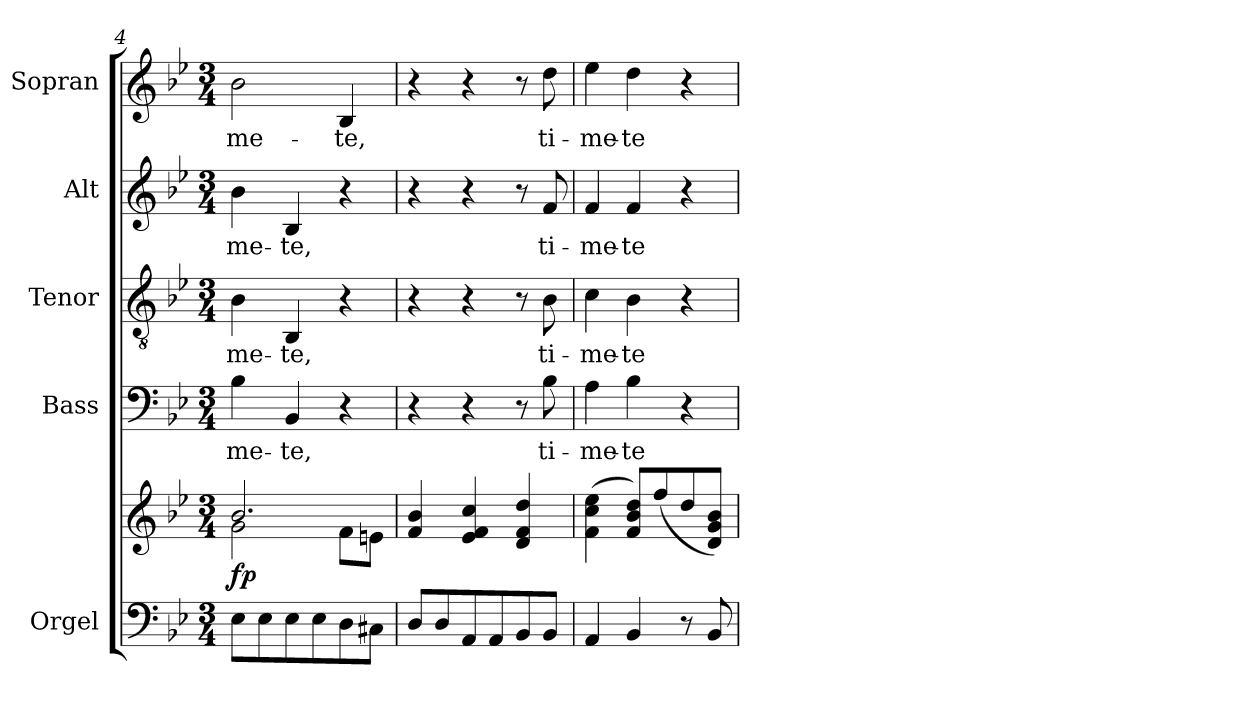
**kern	**kern	**dynam	**kern	**text	**kern	**text	**kern	**text	**kern	**text
*part5	*part5	*part5	*part4	*part4	*part3	*part3	*part2	*part2	*part1	*part1
*staff6	*staff5	*staff5/6	*staff4	*staff4	*staff3	*staff3	*staff2	*staff2	*staff1	*staff1
*I"Orgel	*	*	*I"Bass	*	*I"Tenor	*	*I"Alt	*	*I"Sopran	*
*I'Org.	*	*	*I'B.	*	*I'T.	*	*I'A.	*	*I'S.	*
*clefF4	*clefG2	*	*clefF4	*	*clefGv2	*	*clefG2	*	*clefG2	*
*k[b-e-]	*k[b-e-]	*	*k[b-e-]	*	*k[b-e-]	*	*k[b-e-]	*	*k[b-e-]	*
*B-:	*B-:	*	*B-:	*	*B-:	*	*B-:	*	*B-:	*
*M3/4	*M3/4	*	*M3/4	*	*M3/4	*	*M3/4	*	*M3/4	*
=4	=4	=4	=4	=4	=4	=4	=4	=4	=4	=4
*	*^	*	*	*	*	*	*	*	*	*
!	!	!	!LO:DY:b	!	!LO:LY:b	!	!LO:LY:b	!	!LO:LY:b	!	!LO:LY:b
8E-\L	2.b-/	2g\	fp	4B-\	-me-	4B-\	-me-	4b-\	-me-	2b-\	-me-
8E-\	.	.	.	.	.	.	.	.	.	.	.
!	!	!	!	!	!LO:LY:b	!	!LO:LY:b	!	!LO:LY:b	!	!
8E-\	.	.	.	4BB-/	-te,	4BB-/	-te,	4B-/	-te,	.	.
8E-\	.	.	.	.	.	.	.	.	.	.	.
!	!	!	!	!	!	!	!	!	!	!	!LO:LY:b
8D\	.	8f\L	.	4r	.	4r	.	4r	.	4B-/	-te,
8C#X\J	.	8en\J	.	.	.	.	.	.	.	.	.
*	*v	*v	*	*	*	*	*	*	*	*	*
=5	=5	=5	=5	=5	=5	=5	=5	=5	=5	=5
8D/L	4f/ 4b-/	.	4r	.	4r	.	4r	.	4r	.
8D/	.	.	.	.	.	.	.	.	.	.
8AA/	4e-/ 4f/ 4cc/	.	4r	.	4r	.	4r	.	4r	.
8AA/	.	.	.	.	.	.	.	.	.	.
8BB-/	4d/ 4f/ 4dd/	.	8r	.	8r	.	8r	.	8r	.
!	!	!	!	!LO:LY:b	!	!LO:LY:b	!	!LO:LY:b	!	!LO:LY:b
8BB-/J	.	.	8B-\	ti-	8B-\	ti-	8f/	ti-	8dd\	ti-
!!LO:LB:g=z
=6	=6	=6	=6	=6	=6	=6	=6	=6	=6	=6
!	!	!	!	!LO:LY:b	!	!LO:LY:b	!	!LO:LY:b	!	!LO:LY:b
4AA/	(>4f\ 4cc\ 4ee-\	.	4A\	-me-	4c\	-me-	4f/	-me-	4ee-\	-me-
!	!	!	!	!LO:LY:b	!	!LO:LY:b	!	!LO:LY:b	!	!LO:LY:b
4BB-/	8f/ 8b-/ 8dd/L)	.	4B-\	-te	4B-\	-te	4f/	-te	4dd\	-te
.	(<8ff/	.	.	.	.	.	.	.	.	.
8r	8dd/	.	4r	.	4r	.	4r	.	4r	.
8BB-/	8d/ 8g/ 8b-/J)	.	.	.	.	.	.	.	.	.
=	=	=	=	=	=	=	=	=	=	=
*-	*-	*-	*-	*-	*-	*-	*-	*-	*-	*-
